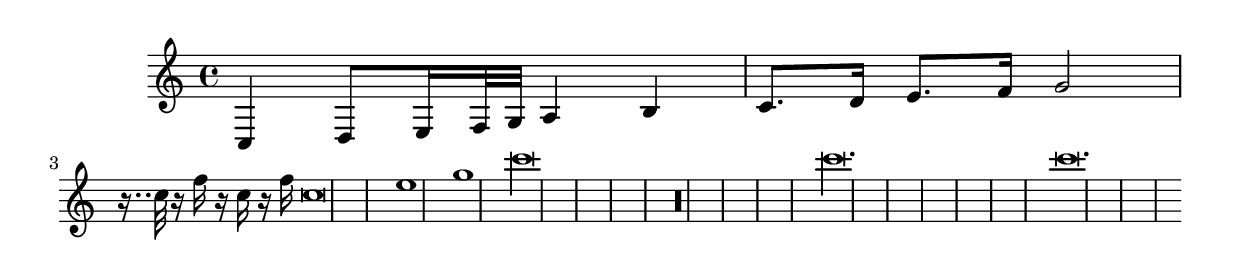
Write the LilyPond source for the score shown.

\version "2.18.2"

"/global/music" = \relative c {
  << \new Voice = "global_voice1" {
    c4 d8 e16 f32 g a4 b

    c8. d16 e8. f16 g2

    r16.. c32 r16 f r c r f
    
    c\breve e1 g c\longa

    r c\longa. c\breve.
  } >>
}

\book {
  \header {
  }

  \bookpart { 
    \score {
      <<
      \new Staff = GlobalStaff \with { }
      \context Staff = GlobalStaff {
        \"/global/music"
      }
      >>
    }
  }
}
